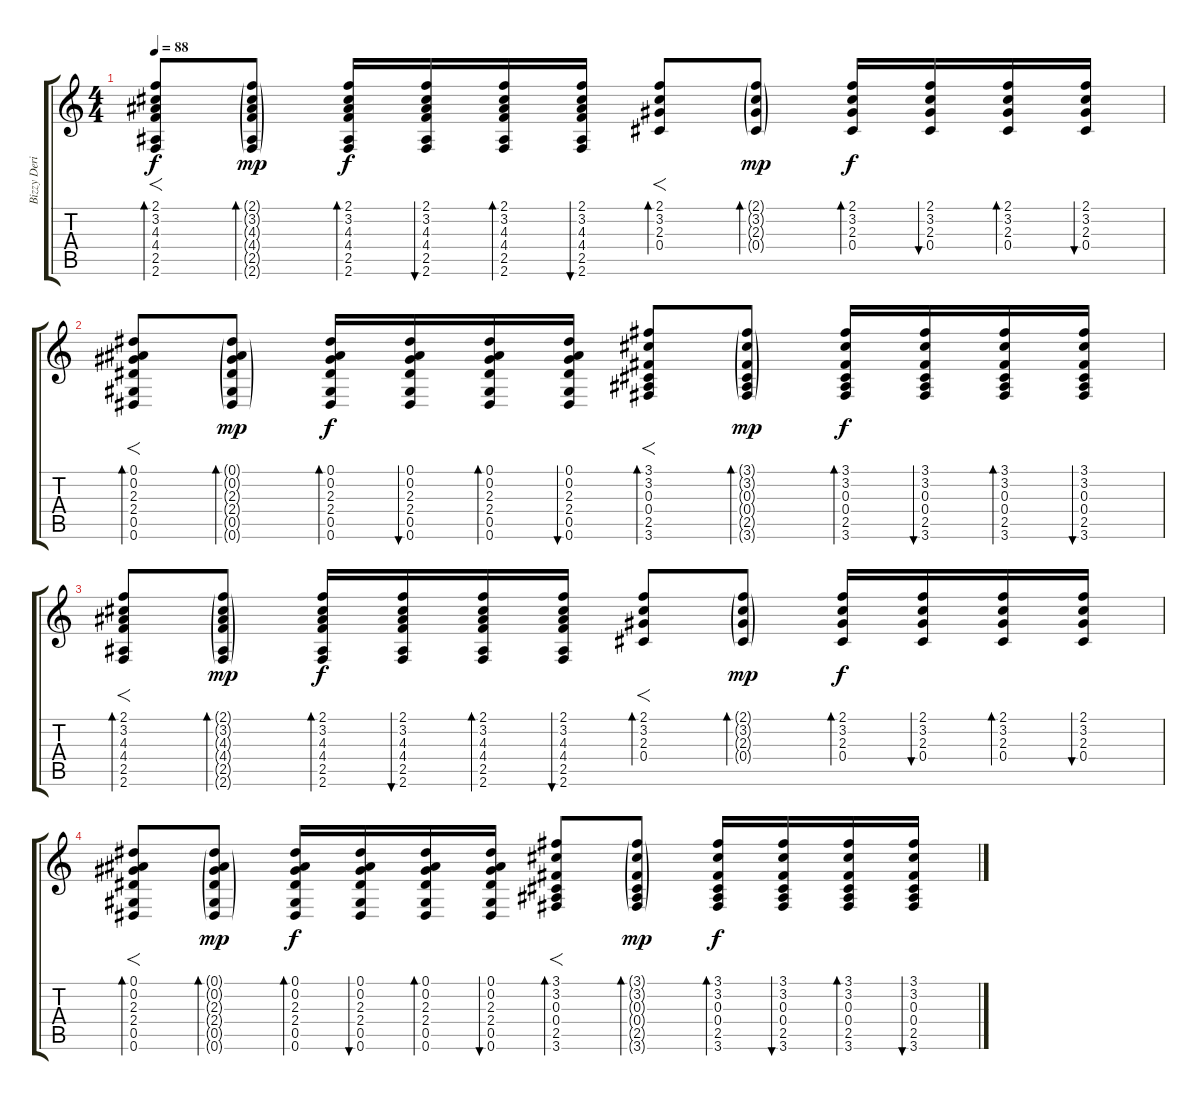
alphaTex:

\track ("Bizzy Derick" "Bizzy Deri") {instrument acousticguitarsteel}
\staff {score tabs}
\tuning (Eb4 Bb3 Gb3 Db3 Ab2 Eb2) {hide}
\ts (4 4)
\tempo 88
\clef g2
\ks c
(2.1 3.2 4.3 4.4 2.5 2.6).8{f bd 60 dy f} (2.1{g} 3.2{g} 4.3{g} 4.4{g} 2.5{g} 2.6{g}).8{bd 60 dy mp} (2.1 3.2 4.3 4.4 2.5 2.6).16{bd 60 dy f} (2.1 3.2 4.3 4.4 2.5 2.6).16{bu 60} (2.1 3.2 4.3 4.4 2.5 2.6).16{bd 60} (2.1 3.2 4.3 4.4 2.5 2.6).16{bu 60} (2.1 3.2 2.3 0.4).8{f bd 60} (2.1{g} 3.2{g} 2.3{g} 0.4{g}).8{bd 60 dy mp} (2.1 3.2 2.3 0.4).16{bd 60 dy f} (2.1 3.2 2.3 0.4).16{bu 60} (2.1 3.2 2.3 0.4).16{bd 60} (2.1 3.2 2.3 0.4).16{bu 60} |
(0.1 0.2 2.3 2.4 0.5 0.6).8{f bd 60} (0.1{g} 0.2{g} 2.3{g} 2.4{g} 0.5{g} 0.6{g}).8{bd 60 dy mp} (0.1 0.2 2.3 2.4 0.5 0.6).16{bd 60 dy f} (0.1 0.2 2.3 2.4 0.5 0.6).16{bu 60} (0.1 0.2 2.3 2.4 0.5 0.6).16{bd 60} (0.1 0.2 2.3 2.4 0.5 0.6).16{bu 60} (3.1 3.2 0.3 0.4 2.5 3.6).8{f bd 60} (3.1{g} 3.2{g} 0.3{g} 0.4{g} 2.5{g} 3.6{g}).8{bd 60 dy mp} (3.1 3.2 0.3 0.4 2.5 3.6).16{bd 60 dy f} (3.1 3.2 0.3 0.4 2.5 3.6).16{bu 60} (3.1 3.2 0.3 0.4 2.5 3.6).16{bd 60} (3.1 3.2 0.3 0.4 2.5 3.6).16{bu 60} |
(2.1 3.2 4.3 4.4 2.5 2.6).8{f bd 60} (2.1{g} 3.2{g} 4.3{g} 4.4{g} 2.5{g} 2.6{g}).8{bd 60 dy mp} (2.1 3.2 4.3 4.4 2.5 2.6).16{bd 60 dy f} (2.1 3.2 4.3 4.4 2.5 2.6).16{bu 60} (2.1 3.2 4.3 4.4 2.5 2.6).16{bd 60} (2.1 3.2 4.3 4.4 2.5 2.6).16{bu 60} (2.1 3.2 2.3 0.4).8{f bd 60} (2.1{g} 3.2{g} 2.3{g} 0.4{g}).8{bd 60 dy mp} (2.1 3.2 2.3 0.4).16{bd 60 dy f} (2.1 3.2 2.3 0.4).16{bu 60} (2.1 3.2 2.3 0.4).16{bd 60} (2.1 3.2 2.3 0.4).16{bu 60} |
(0.1 0.2 2.3 2.4 0.5 0.6).8{f bd 60} (0.1{g} 0.2{g} 2.3{g} 2.4{g} 0.5{g} 0.6{g}).8{bd 60 dy mp} (0.1 0.2 2.3 2.4 0.5 0.6).16{bd 60 dy f} (0.1 0.2 2.3 2.4 0.5 0.6).16{bu 60} (0.1 0.2 2.3 2.4 0.5 0.6).16{bd 60} (0.1 0.2 2.3 2.4 0.5 0.6).16{bu 60} (3.1 3.2 0.3 0.4 2.5 3.6).8{f bd 60} (3.1{g} 3.2{g} 0.3{g} 0.4{g} 2.5{g} 3.6{g}).8{bd 60 dy mp} (3.1 3.2 0.3 0.4 2.5 3.6).16{bd 60 dy f} (3.1 3.2 0.3 0.4 2.5 3.6).16{bu 60} (3.1 3.2 0.3 0.4 2.5 3.6).16{bd 60} (3.1 3.2 0.3 0.4 2.5 3.6).16{bu 60}
